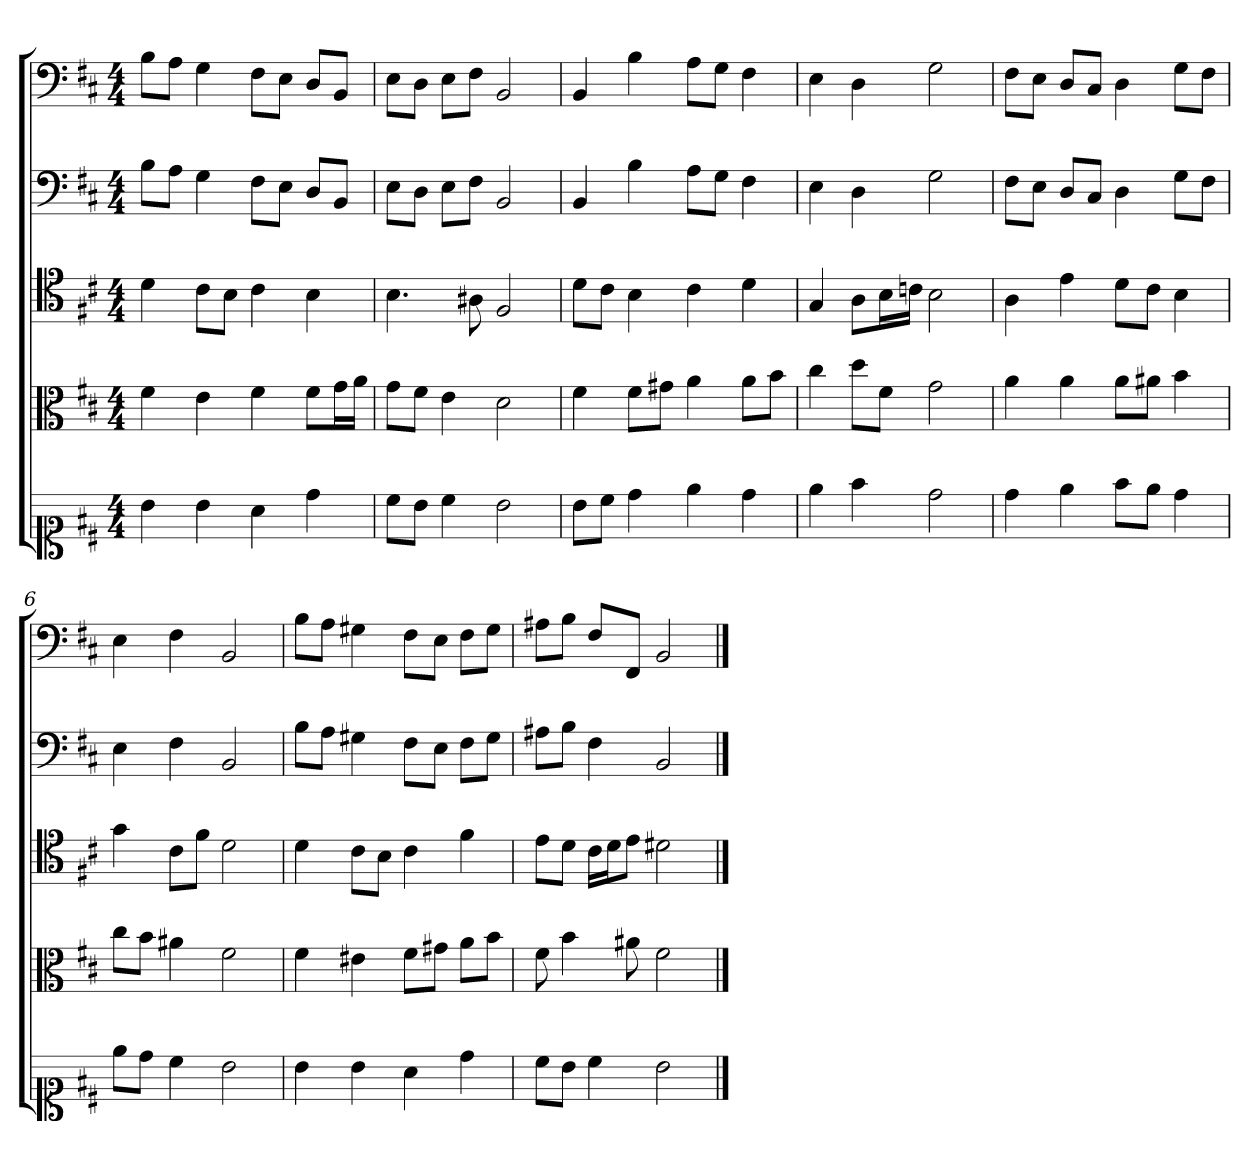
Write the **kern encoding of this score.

**kern	**kern	**kern	**kern	**kern
*part5	*part4	*part3	*part2	*part1
*staff5	*staff4	*staff3	*staff2	*staff1
*clefC1	*clefC3	*clefC4	*clefF4	*clefF4
*k[f#c#]	*k[f#c#]	*k[f#c#]	*k[f#c#]	*k[f#c#]
*b:	*b:	*b:	*b:	*b:
*M4/4	*M4/4	*M4/4	*M4/4	*M4/4
=1	=1	=1	=1	=1
4b	4f#	4d	8B\L	8B\L
.	.	.	8A\J	8A\J
4b	4e	8c#\L	4G	4G
.	.	8B\J	.	.
4a	4f#	4c#	8F#\L	8F#\L
.	.	.	8E\J	8E\J
4dd	8f#\L	4B	8D/L	8D/L
.	16g\L	.	8BB/J	8BB/J
.	16a\JJ	.	.	.
=2	=2	=2	=2	=2
8cc#\L	8g\L	4.B	8E\L	8E\L
8b\J	8f#\J	.	8D\J	8D\J
4cc#	4e	.	8E\L	8E\L
.	.	8A#X	8F#\J	8F#\J
2b	2d	2F#	2BB	2BB
=3	=3	=3	=3	=3
8b\L	4f#	8d\L	4BB	4BB
8cc#\J	.	8c#\J	.	.
4dd	8f#\L	4B	4B	4B
.	8g#X\J	.	.	.
4ee	4a	4c#	8A\L	8A\L
.	.	.	8G\J	8G\J
4dd	8a\L	4d	4F#	4F#
.	8b\J	.	.	.
=4	=4	=4	=4	=4
4ee	4cc#	4G	4E	4E
4ff#	8dd\L	8A\L	4D	4D
.	8f#\J	16B\L	.	.
.	.	16cn\JJ	.	.
2dd	2g	2B	2G	2G
=5	=5	=5	=5	=5
4dd	4a	4A	8F#\L	8F#\L
.	.	.	8E\J	8E\J
4ee	4a	4e	8D/L	8D/L
.	.	.	8C#/J	8C#/J
8ff#\L	8a\L	8d\L	4D	4D
8ee\J	8a#X\J	8c#\J	.	.
4dd	4b	4B	8G\L	8G\L
.	.	.	8F#\J	8F#\J
=6	=6	=6	=6	=6
8ee\L	8cc#\L	4g	4E	4E
8dd\J	8b\J	.	.	.
4cc#	4a#X	8c#\L	4F#	4F#
.	.	8f#\J	.	.
2b	2f#	2d	2BB	2BB
=7	=7	=7	=7	=7
4b	4f#	4d	8B\L	8B\L
.	.	.	8A\J	8A\J
4b	4e#X	8c#\L	4G#X	4G#X
.	.	8B\J	.	.
4a	8f#\L	4c#	8F#\L	8F#\L
.	8g#X\J	.	8E\J	8E\J
4dd	8a\L	4f#	8F#\L	8F#\L
.	8b\J	.	8G#\J	8G#\J
=8	=8	=8	=8	=8
8cc#\L	8f#	8e\L	8A#X\L	8A#X\L
8b\J	4b	8d\J	8B\J	8B\J
4cc#	.	16c#\LL	4F#	8F#/L
.	.	16d\J	.	.
.	8a#X	8e\J	.	8FF#/J
2b	2f#	2d#X	2BB	2BB
==	==	==	==	==
*-	*-	*-	*-	*-
